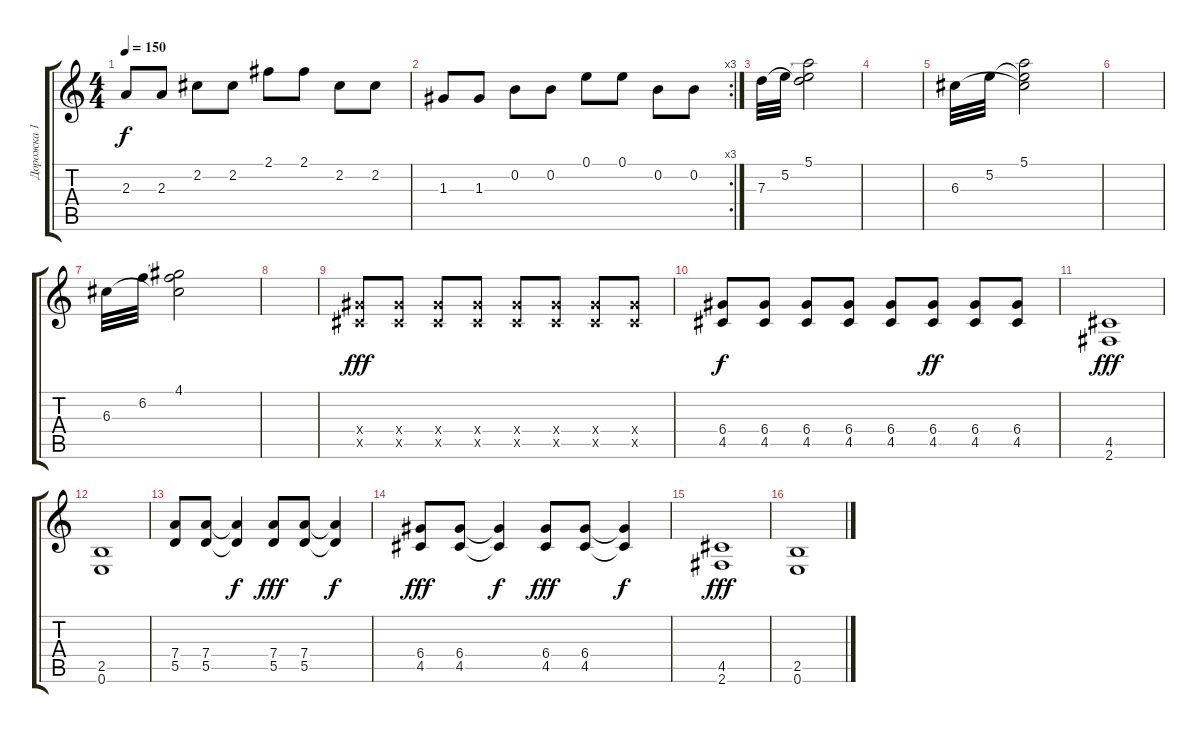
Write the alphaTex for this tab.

\track ("Дорожка 1" "Дорожка 1") {instrument distortionguitar}
\staff {score tabs}
\tuning (E4 B3 G3 D3 A2 E2) {hide}
\ts (4 4)
\tempo 150
\clef g2
\ks c
2.3.8{dy f} 2.3.8 2.2.8 2.2.8 2.1.8 2.1.8 2.2.8 2.2.8 |
\rc 3
1.3.8 1.3.8 0.2.8 0.2.8 0.1.8 0.1.8 0.2.8 0.2.8 |
7.3.32{instrument acousticguitarsteel} 5.2.32 (5.1 5.2{t} 7.3{t}).2 |
|
6.3.32{instrument acousticguitarsteel} 5.2.32 (5.1 5.2{t} 6.3{t}).2 |
|
6.3.32{instrument acousticguitarsteel} 6.2.32 (4.1 6.2{t} 6.3{t}).2 |
|
(6.4{x} 4.5{x}).8{dy fff instrument distortionguitar} (6.4{x} 4.5{x}).8 (6.4{x} 4.5{x}).8 (6.4{x} 4.5{x}).8 (6.4{x} 4.5{x}).8 (6.4{x} 4.5{x}).8 (6.4{x} 4.5{x}).8 (6.4{x} 4.5{x}).8 |
(6.4 4.5).8{dy f} (6.4 4.5).8 (6.4 4.5).8 (6.4 4.5).8 (6.4 4.5).8 (6.4 4.5).8{dy ff} (6.4 4.5).8 (6.4 4.5).8 |
(4.5 2.6).1{dy fff} |
(2.5 0.6).1 |
(7.4 5.5).8 (7.4 5.5).8 (7.4{t} 5.5{t}).4{dy f} (7.4 5.5).8{dy fff} (7.4 5.5).8 (7.4{t} 5.5{t}).4{dy f} |
(6.4 4.5).8{dy fff} (6.4 4.5).8 (6.4{t} 4.5{t}).4{dy f} (6.4 4.5).8{dy fff} (6.4 4.5).8 (6.4{t} 4.5{t}).4{dy f} |
(4.5 2.6).1{dy fff} |
(2.5 0.6).1
